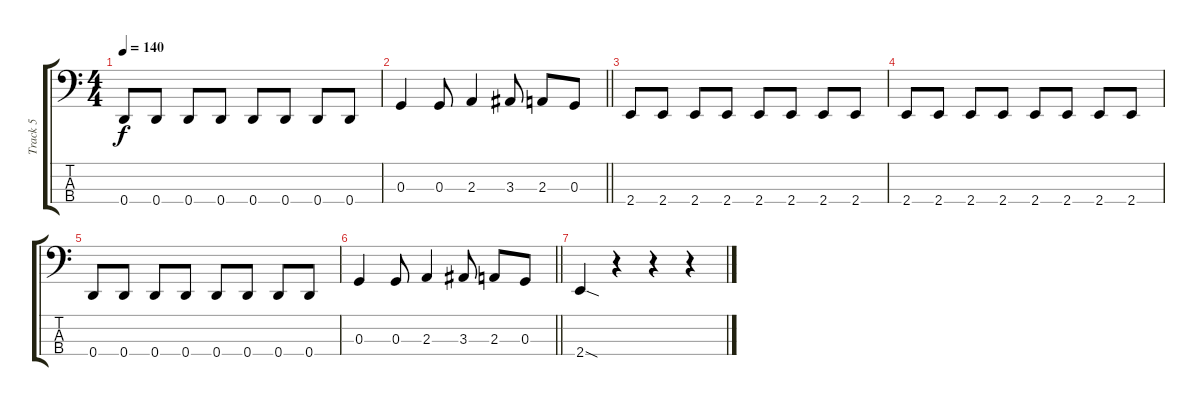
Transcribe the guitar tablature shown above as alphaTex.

\track ("Track 5" "Track 5") {instrument electricbassfinger}
\staff {score tabs}
\tuning (F2 C2 G1 D1) {hide}
\ts (4 4)
\tempo 140
\clef f4
\ks c
0.4.8{dy f} 0.4.8 0.4.8 0.4.8 0.4.8 0.4.8 0.4.8 0.4.8 |
\barLineRight lightlight
0.3.4 0.3.8 2.3.4 3.3.8 2.3.8 0.3.8 |
2.4.8 2.4.8 2.4.8 2.4.8 2.4.8 2.4.8 2.4.8 2.4.8 |
2.4.8 2.4.8 2.4.8 2.4.8 2.4.8 2.4.8 2.4.8 2.4.8 |
0.4.8 0.4.8 0.4.8 0.4.8 0.4.8 0.4.8 0.4.8 0.4.8 |
\barLineRight lightlight
0.3.4 0.3.8 2.3.4 3.3.8 2.3.8 0.3.8 |
2.4{sod}.4 r.4 r.4 r.4
